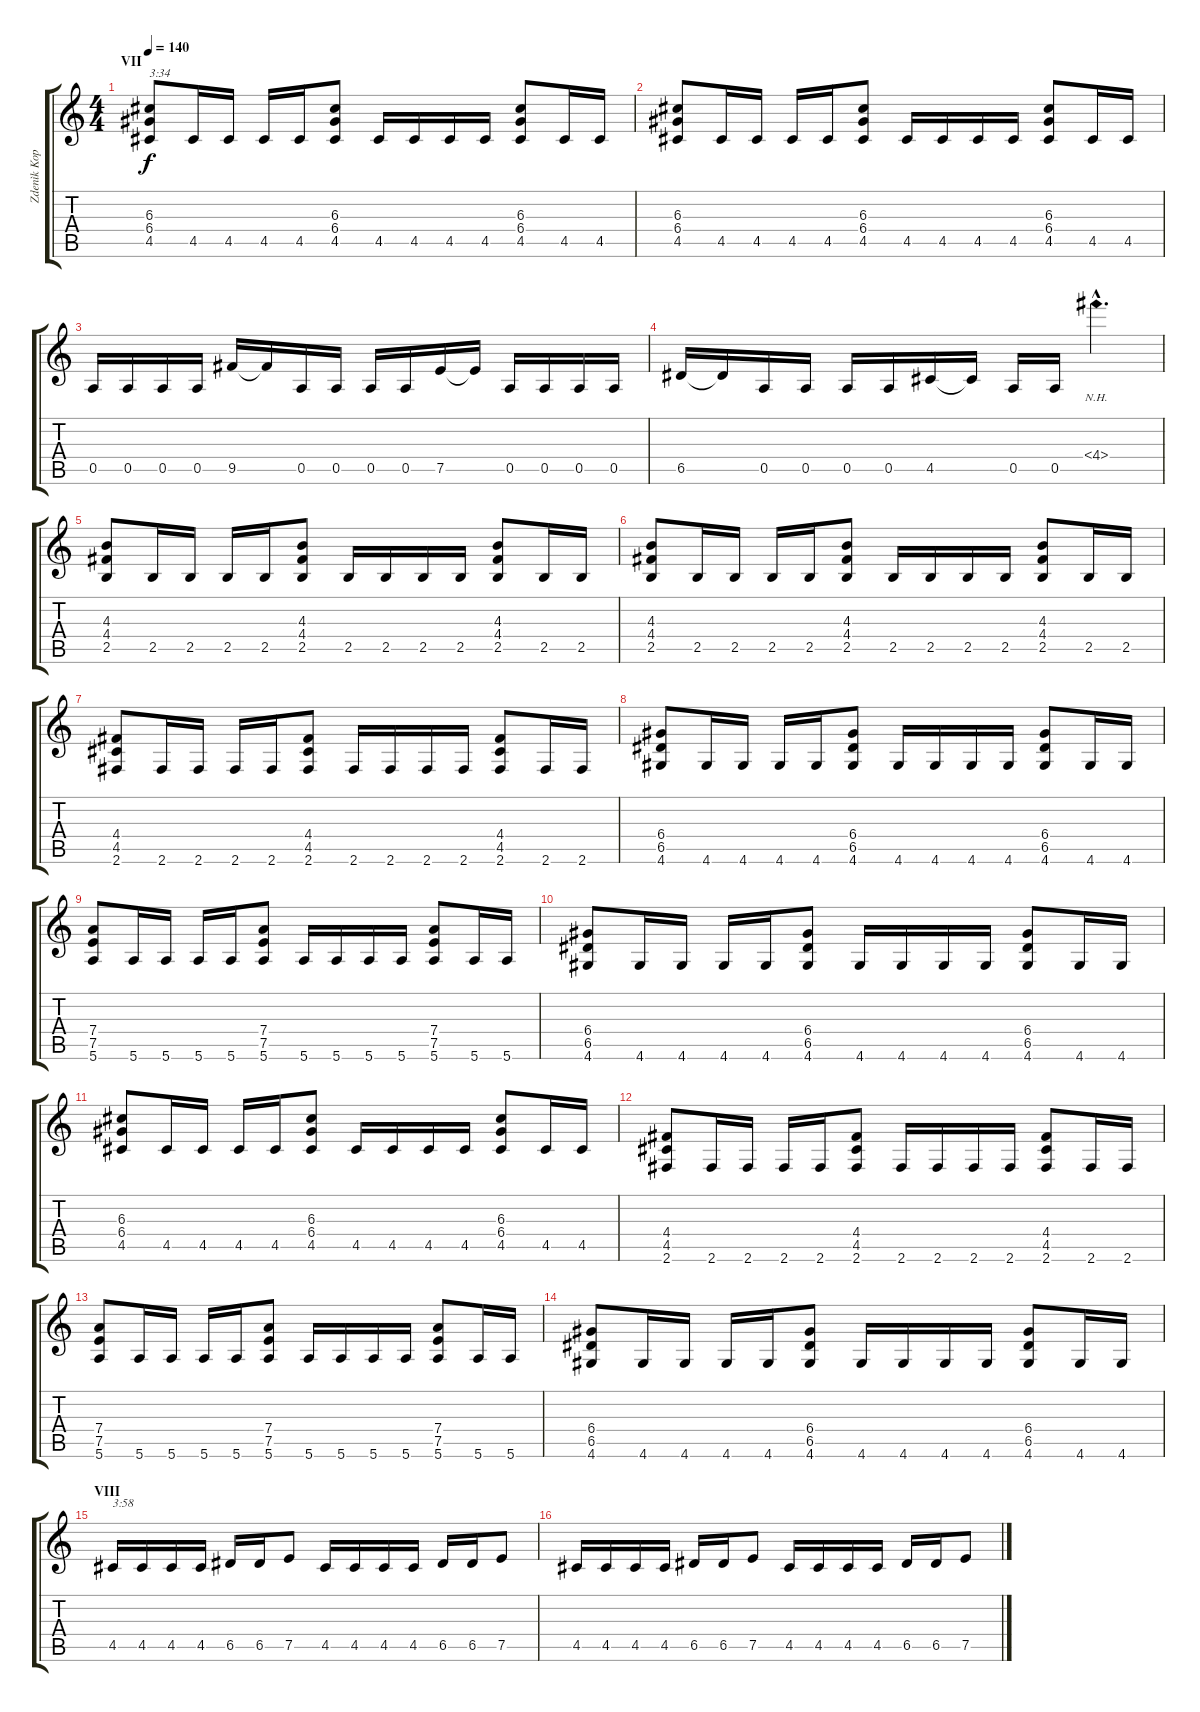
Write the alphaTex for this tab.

\track ("Zdenìk Kopeèek" "Zdenìk Kop") {instrument distortionguitar}
\staff {score tabs}
\tuning (E4 B3 G3 D3 A2 E2) {hide}
\ts (4 4)
\section ("" "VII")
\tempo 140
\clef g2
\ks c
(6.3 6.4 4.5).8{txt "3:34" dy f} 4.5.16 4.5.16 4.5.16 4.5.16 (6.3 6.4 4.5).8 4.5.16 4.5.16 4.5.16 4.5.16 (6.3 6.4 4.5).8 4.5.16 4.5.16 |
(6.3 6.4 4.5).8 4.5.16 4.5.16 4.5.16 4.5.16 (6.3 6.4 4.5).8 4.5.16 4.5.16 4.5.16 4.5.16 (6.3 6.4 4.5).8 4.5.16 4.5.16 |
0.5.16 0.5.16 0.5.16 0.5.16 9.5.16 9.5{t}.16 0.5.16 0.5.16 0.5.16 0.5.16 7.5.16 7.5{t}.16 0.5.16 0.5.16 0.5.16 0.5.16 |
6.5.16 6.5{t}.16 0.5.16 0.5.16 0.5.16 0.5.16 4.5.16 4.5{t}.16 0.5.16 0.5.16 4.4{nh hac}.4{d} |
(4.3 4.4 2.5).8 2.5.16 2.5.16 2.5.16 2.5.16 (4.3 4.4 2.5).8 2.5.16 2.5.16 2.5.16 2.5.16 (4.3 4.4 2.5).8 2.5.16 2.5.16 |
(4.3 4.4 2.5).8 2.5.16 2.5.16 2.5.16 2.5.16 (4.3 4.4 2.5).8 2.5.16 2.5.16 2.5.16 2.5.16 (4.3 4.4 2.5).8 2.5.16 2.5.16 |
(4.4 4.5 2.6).8 2.6.16 2.6.16 2.6.16 2.6.16 (4.4 4.5 2.6).8 2.6.16 2.6.16 2.6.16 2.6.16 (4.4 4.5 2.6).8 2.6.16 2.6.16 |
(6.4 6.5 4.6).8 4.6.16 4.6.16 4.6.16 4.6.16 (6.4 6.5 4.6).8 4.6.16 4.6.16 4.6.16 4.6.16 (6.4 6.5 4.6).8 4.6.16 4.6.16 |
(7.4 7.5 5.6).8 5.6.16 5.6.16 5.6.16 5.6.16 (7.4 7.5 5.6).8 5.6.16 5.6.16 5.6.16 5.6.16 (7.4 7.5 5.6).8 5.6.16 5.6.16 |
(6.4 6.5 4.6).8 4.6.16 4.6.16 4.6.16 4.6.16 (6.4 6.5 4.6).8 4.6.16 4.6.16 4.6.16 4.6.16 (6.4 6.5 4.6).8 4.6.16 4.6.16 |
(6.3 6.4 4.5).8 4.5.16 4.5.16 4.5.16 4.5.16 (6.3 6.4 4.5).8 4.5.16 4.5.16 4.5.16 4.5.16 (6.3 6.4 4.5).8 4.5.16 4.5.16 |
(4.4 4.5 2.6).8 2.6.16 2.6.16 2.6.16 2.6.16 (4.4 4.5 2.6).8 2.6.16 2.6.16 2.6.16 2.6.16 (4.4 4.5 2.6).8 2.6.16 2.6.16 |
(7.4 7.5 5.6).8 5.6.16 5.6.16 5.6.16 5.6.16 (7.4 7.5 5.6).8 5.6.16 5.6.16 5.6.16 5.6.16 (7.4 7.5 5.6).8 5.6.16 5.6.16 |
(6.4 6.5 4.6).8 4.6.16 4.6.16 4.6.16 4.6.16 (6.4 6.5 4.6).8 4.6.16 4.6.16 4.6.16 4.6.16 (6.4 6.5 4.6).8 4.6.16 4.6.16 |
\section ("" "VIII")
4.5.16{txt "3:58"} 4.5.16 4.5.16 4.5.16 6.5.16 6.5.16 7.5.8 4.5.16 4.5.16 4.5.16 4.5.16 6.5.16 6.5.16 7.5.8 |
4.5.16 4.5.16 4.5.16 4.5.16 6.5.16 6.5.16 7.5.8 4.5.16 4.5.16 4.5.16 4.5.16 6.5.16 6.5.16 7.5.8
